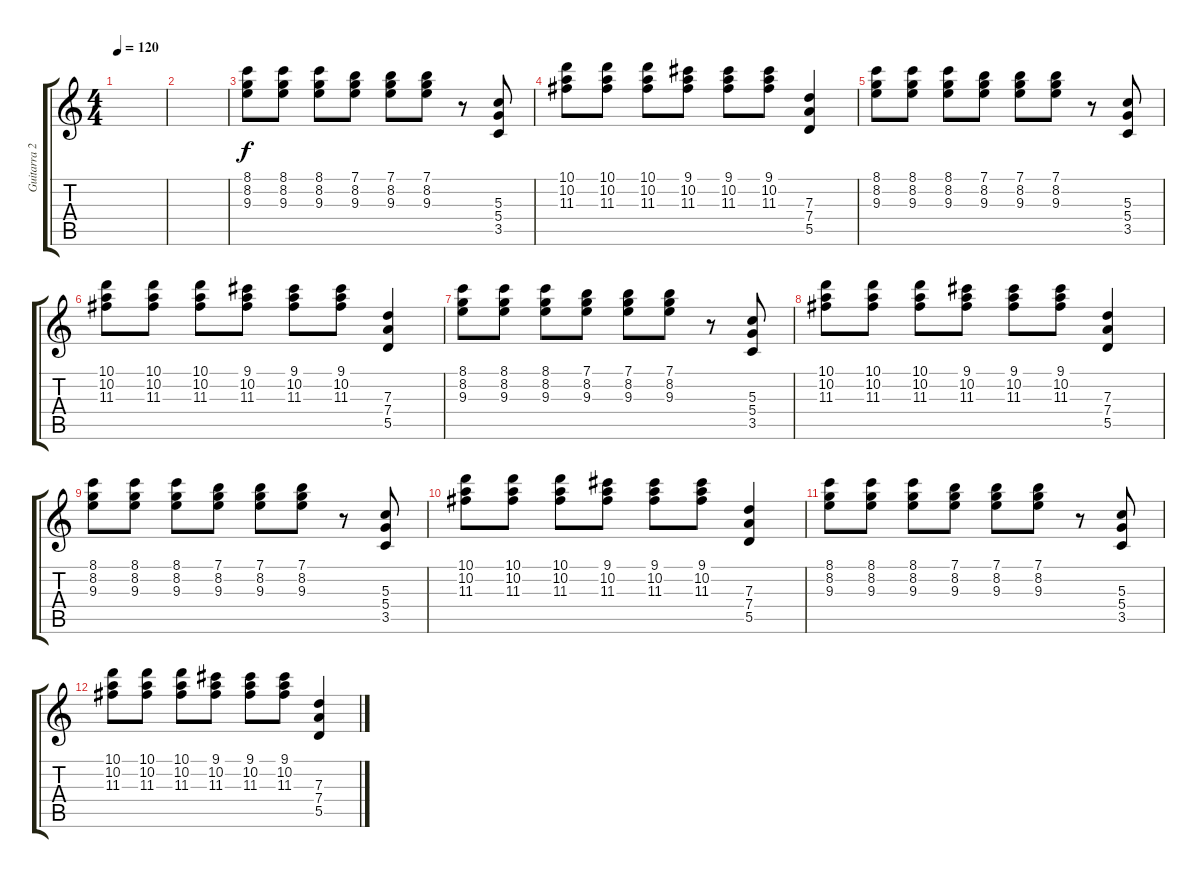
\track ("Guitarra 2" "Guitarra 2") {instrument overdrivenguitar}
\staff {score tabs}
\tuning (E4 B3 G3 D3 A2 E2) {hide}
\ts (4 4)
\tempo 120
\clef g2
\ks c
|
|
(8.1 8.2 9.3).8 (8.1 8.2 9.3).8 (8.1 8.2 9.3).8 (7.1 8.2 9.3).8 (7.1 8.2 9.3).8 (7.1 8.2 9.3).8 r.8 (5.3 5.4 3.5).8 |
(10.1 10.2 11.3).8 (10.1 10.2 11.3).8 (10.1 10.2 11.3).8 (9.1 10.2 11.3).8 (9.1 10.2 11.3).8 (9.1 10.2 11.3).8 (7.3 7.4 5.5).4 |
(8.1 8.2 9.3).8 (8.1 8.2 9.3).8 (8.1 8.2 9.3).8 (7.1 8.2 9.3).8 (7.1 8.2 9.3).8 (7.1 8.2 9.3).8 r.8 (5.3 5.4 3.5).8 |
(10.1 10.2 11.3).8 (10.1 10.2 11.3).8 (10.1 10.2 11.3).8 (9.1 10.2 11.3).8 (9.1 10.2 11.3).8 (9.1 10.2 11.3).8 (7.3 7.4 5.5).4 |
(8.1 8.2 9.3).8 (8.1 8.2 9.3).8 (8.1 8.2 9.3).8 (7.1 8.2 9.3).8 (7.1 8.2 9.3).8 (7.1 8.2 9.3).8 r.8 (5.3 5.4 3.5).8 |
(10.1 10.2 11.3).8 (10.1 10.2 11.3).8 (10.1 10.2 11.3).8 (9.1 10.2 11.3).8 (9.1 10.2 11.3).8 (9.1 10.2 11.3).8 (7.3 7.4 5.5).4 |
(8.1 8.2 9.3).8 (8.1 8.2 9.3).8 (8.1 8.2 9.3).8 (7.1 8.2 9.3).8 (7.1 8.2 9.3).8 (7.1 8.2 9.3).8 r.8 (5.3 5.4 3.5).8 |
(10.1 10.2 11.3).8 (10.1 10.2 11.3).8 (10.1 10.2 11.3).8 (9.1 10.2 11.3).8 (9.1 10.2 11.3).8 (9.1 10.2 11.3).8 (7.3 7.4 5.5).4 |
(8.1 8.2 9.3).8 (8.1 8.2 9.3).8 (8.1 8.2 9.3).8 (7.1 8.2 9.3).8 (7.1 8.2 9.3).8 (7.1 8.2 9.3).8 r.8 (5.3 5.4 3.5).8 |
(10.1 10.2 11.3).8 (10.1 10.2 11.3).8 (10.1 10.2 11.3).8 (9.1 10.2 11.3).8 (9.1 10.2 11.3).8 (9.1 10.2 11.3).8 (7.3 7.4 5.5).4
